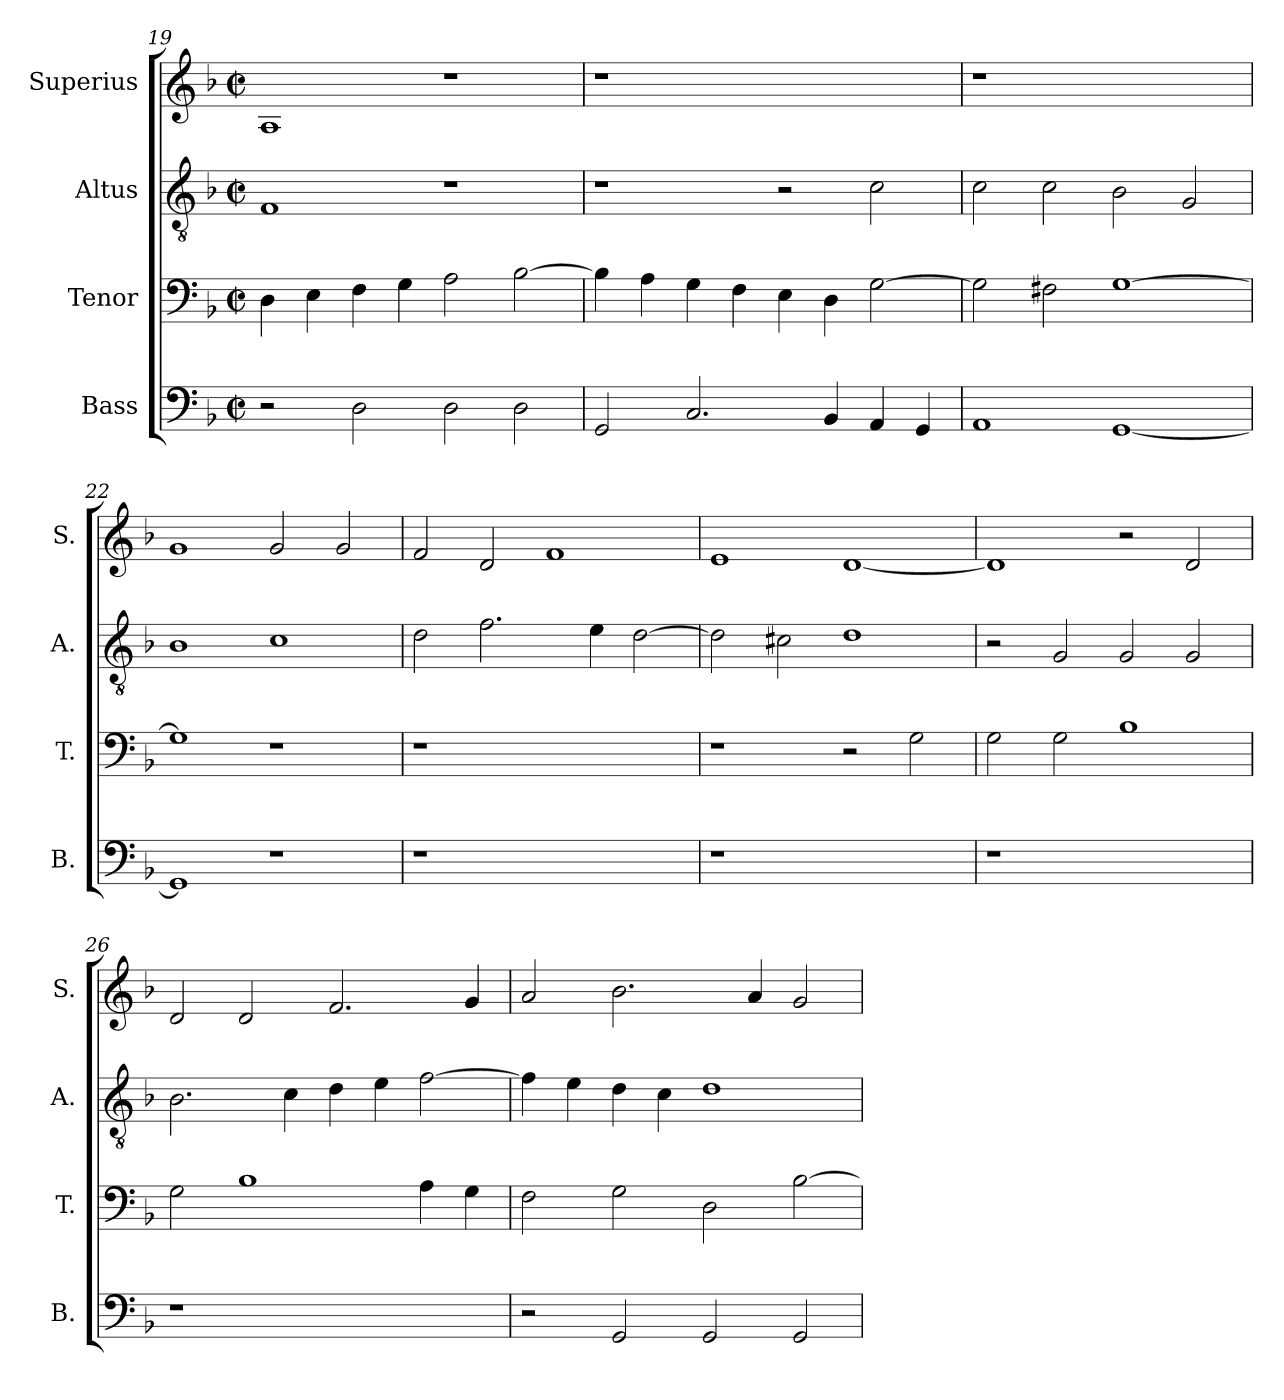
**kern	**kern	**kern	**kern
*part4	*part3	*part2	*part1
*staff4	*staff3	*staff2	*staff1
*I"Bass	*I"Tenor	*I"Altus	*I"Superius
*I'B.	*I'T.	*I'A.	*I'S.
*clefF4	*clefF4	*clefGv2	*clefG2
*	*	*ITrd7c12	*
*k[b-]	*k[b-]	*k[b-]	*k[b-]
*F:	*F:	*F:	*F:
*M2/2	*M2/2	*M2/2	*M2/2
*met(c|)	*met(c|)	*met(c|)	*met(c|)
=19	=19	=19	=19
2r	4Di\	1FFi	1Ai
.	4Ei\	.	.
2Di\	4Fi\	.	.
.	4Gi\	.	.
2Di\	2Ai\	1r	1r
2Di\	[>2B-i\	.	.
!!LO:LB:g=z
=20	=20	=20	=20
!	!	!	!LO:N:vis=1
2GGi/	4B-i\]	1r	1r
.	4Ai\	.	.
2.Ci/	4Gi\	.	.
.	4Fi\	.	.
.	4Ei\	2r	1ryy
4BB-i/	4Di\	.	.
4AAi/	[>2Gi\	2Ci\	.
4GGi/	.	.	.
=21	=21	=21	=21
!	!	!	!LO:N:vis=1
1AAi	2Gi\]	2Ci\	1r
.	2F#Xi\	2Ci\	.
[<1GGi	[>1Gi	2BB-i\	1ryy
.	.	2GGi/	.
=22	=22	=22	=22
1GGi]	1Gi]	1BB-i	1gi
1r	1r	1Ci	2gi/
.	.	.	2gi/
=23	=23	=23	=23
!LO:N:vis=1	!LO:N:vis=1	!	!
1r	1r	2Di\	2fi/
.	.	2.Fi\	2di/
1ryy	1ryy	.	1fi
.	.	4Ei\	.
.	.	[>2Di\	.
=24	=24	=24	=24
!LO:N:vis=1	!	!	!
1r	1r	2Di\]	1ei
.	.	2C#Xi\	.
1ryy	2r	1Di	[<1di
.	2Gi\	.	.
!!LO:LB:g=z
=25	=25	=25	=25
!LO:N:vis=1	!	!	!
1r	2Gi\	2r	1di]
.	2Gi\	2GGi/	.
1ryy	1B-i	2GGi/	2r
.	.	2GGi/	2di/
=26	=26	=26	=26
!LO:N:vis=1	!	!	!
1r	2Gi\	2.BB-i\	2di/
.	1B-i	.	2di/
.	.	4Ci\	.
1ryy	.	4Di\	2.fi/
.	.	4Ei\	.
.	4Ai\	[>2Fi\	.
.	4Gi\	.	4gi/
=27	=27	=27	=27
2r	2Fi\	4Fi\]	2ai/
.	.	4Ei\	.
2GGi/	2Gi\	4Di\	2.b-i\
.	.	4Ci\	.
2GGi/	2Di\	1Di	.
.	.	.	4ai/
2GGi/	[>2B-i\	.	2gi/
=	=	=	=
*-	*-	*-	*-
